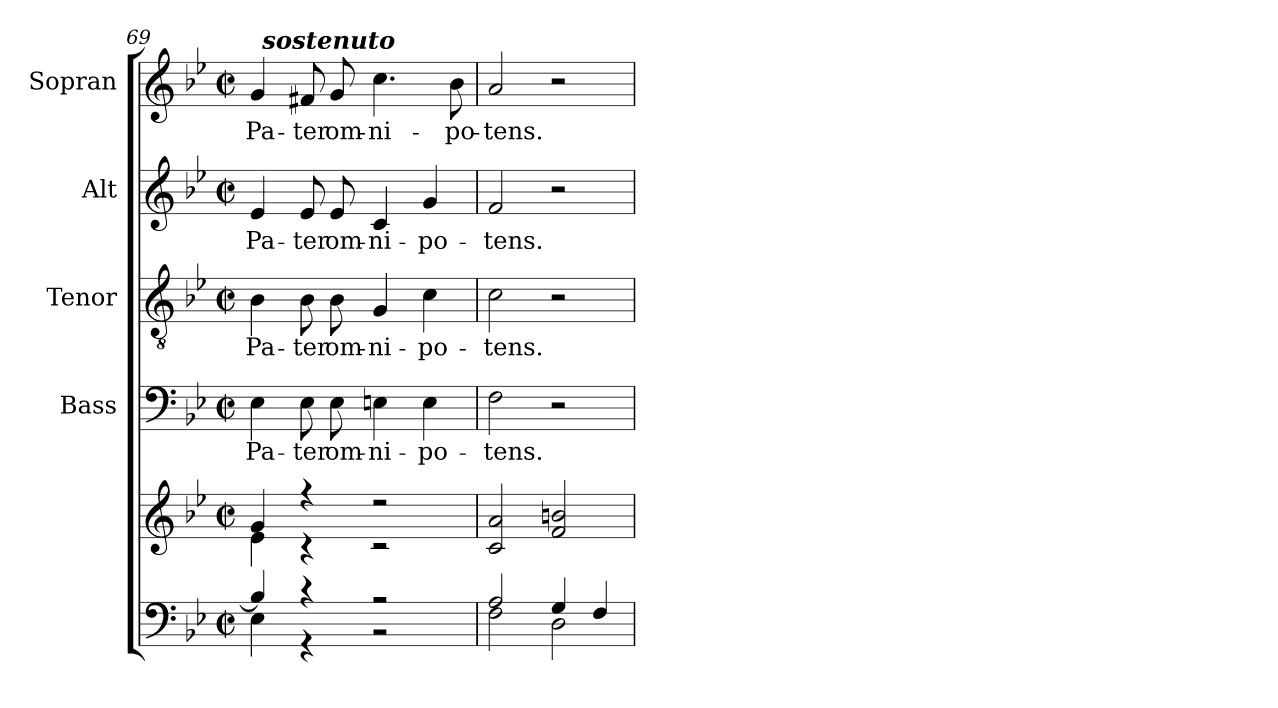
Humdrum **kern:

**kern	**kern	**kern	**text	**kern	**text	**kern	**text	**kern	**text
*part5	*part5	*part4	*part4	*part3	*part3	*part2	*part2	*part1	*part1
*staff6	*staff5	*staff4	*staff4	*staff3	*staff3	*staff2	*staff2	*staff1	*staff1
*	*	*I"Bass	*	*I"Tenor	*	*I"Alt	*	*I"Sopran	*
*	*	*I'B.	*	*I'T.	*	*I'A.	*	*I'S.	*
!!LO:PB:g=z
*clefF4	*clefG2	*clefF4	*	*clefGv2	*	*clefG2	*	*clefG2	*
*k[b-e-]	*k[b-e-]	*k[b-e-]	*	*k[b-e-]	*	*k[b-e-]	*	*k[b-e-]	*
*B-:	*B-:	*B-:	*	*B-:	*	*B-:	*	*B-:	*
*M2/2	*M2/2	*M2/2	*	*M2/2	*	*M2/2	*	*M2/2	*
*met(c|)	*met(c|)	*met(c|)	*	*met(c|)	*	*met(c|)	*	*met(c|)	*
=69	=69	=69	=69	=69	=69	=69	=69	=69	=69
*^	*^	*	*	*	*	*	*	*	*
!	!	!	!	!	!LO:LY:b	!	!LO:LY:b	!	!LO:LY:b	!	!LO:LY:b
*	*	*	*	*	*	*	*	*	*	*^	*
4B-/]	4E-\	4g/	4e-\	4E-\	Pa-	4B-\	Pa-	4e-/	Pa-	4g/	32ryy	Pa-
!	!	!	!	!	!	!	!	!	!	!	!LO:TX:a:Bi:t=sostenuto	!
.	.	.	.	.	.	.	.	.	.	.	2ryy	.
!	!	!	!	!	!LO:LY:b	!	!LO:LY:b	!	!LO:LY:b	!	!	!LO:LY:b
4r	4r	4r	4r	8E-\	-ter	8B-\	-ter	8e-/	-ter	8f#X/	.	-ter
!	!	!	!	!	!LO:LY:b	!	!LO:LY:b	!	!LO:LY:b	!	!	!LO:LY:b
.	.	.	.	8E-\	om-	8B-\	om-	8e-/	om-	8g/	.	om-
!	!	!	!	!	!LO:LY:b	!	!LO:LY:b	!	!LO:LY:b	!	!	!LO:LY:b
2r	2r	2r	2r	4En\	-ni-	4G/	-ni-	4c/	-ni-	4.cc\	.	-ni-
.	.	.	.	.	.	.	.	.	.	.	4...ryy	.
!	!	!	!	!	!LO:LY:b	!	!LO:LY:b	!	!LO:LY:b	!	!	!
.	.	.	.	4E\	-po-	4c\	-po-	4g/	-po-	.	.	.
!	!	!	!	!	!	!	!	!	!	!	!	!LO:LY:b
.	.	.	.	.	.	.	.	.	.	8b-\	.	-po-
*	*	*v	*v	*	*	*	*	*	*	*	*	*
=70	=70	=70	=70	=70	=70	=70	=70	=70	=70	=70	=70
!	!	!	!	!	!	!	!	!	!LO:TX:a:Bi:t=a tempo	!	!
!	!	!	!	!LO:LY:b	!	!LO:LY:b	!	!LO:LY:b	!	!	!LO:LY:b
*	*	*	*	*	*	*	*	*	*v	*v	*
2A/	2F\	2c/ 2a/	2F\	-tens.	2c\	-tens.	2f/	-tens.	2a/	-tens.
4G/	2D\	2f/ 2bn/	2r	.	2r	.	2r	.	2r	.
4F/	.	.	.	.	.	.	.	.	.	.
*v	*v	*	*	*	*	*	*	*	*	*
=	=	=	=	=	=	=	=	=	=
*-	*-	*-	*-	*-	*-	*-	*-	*-	*-
